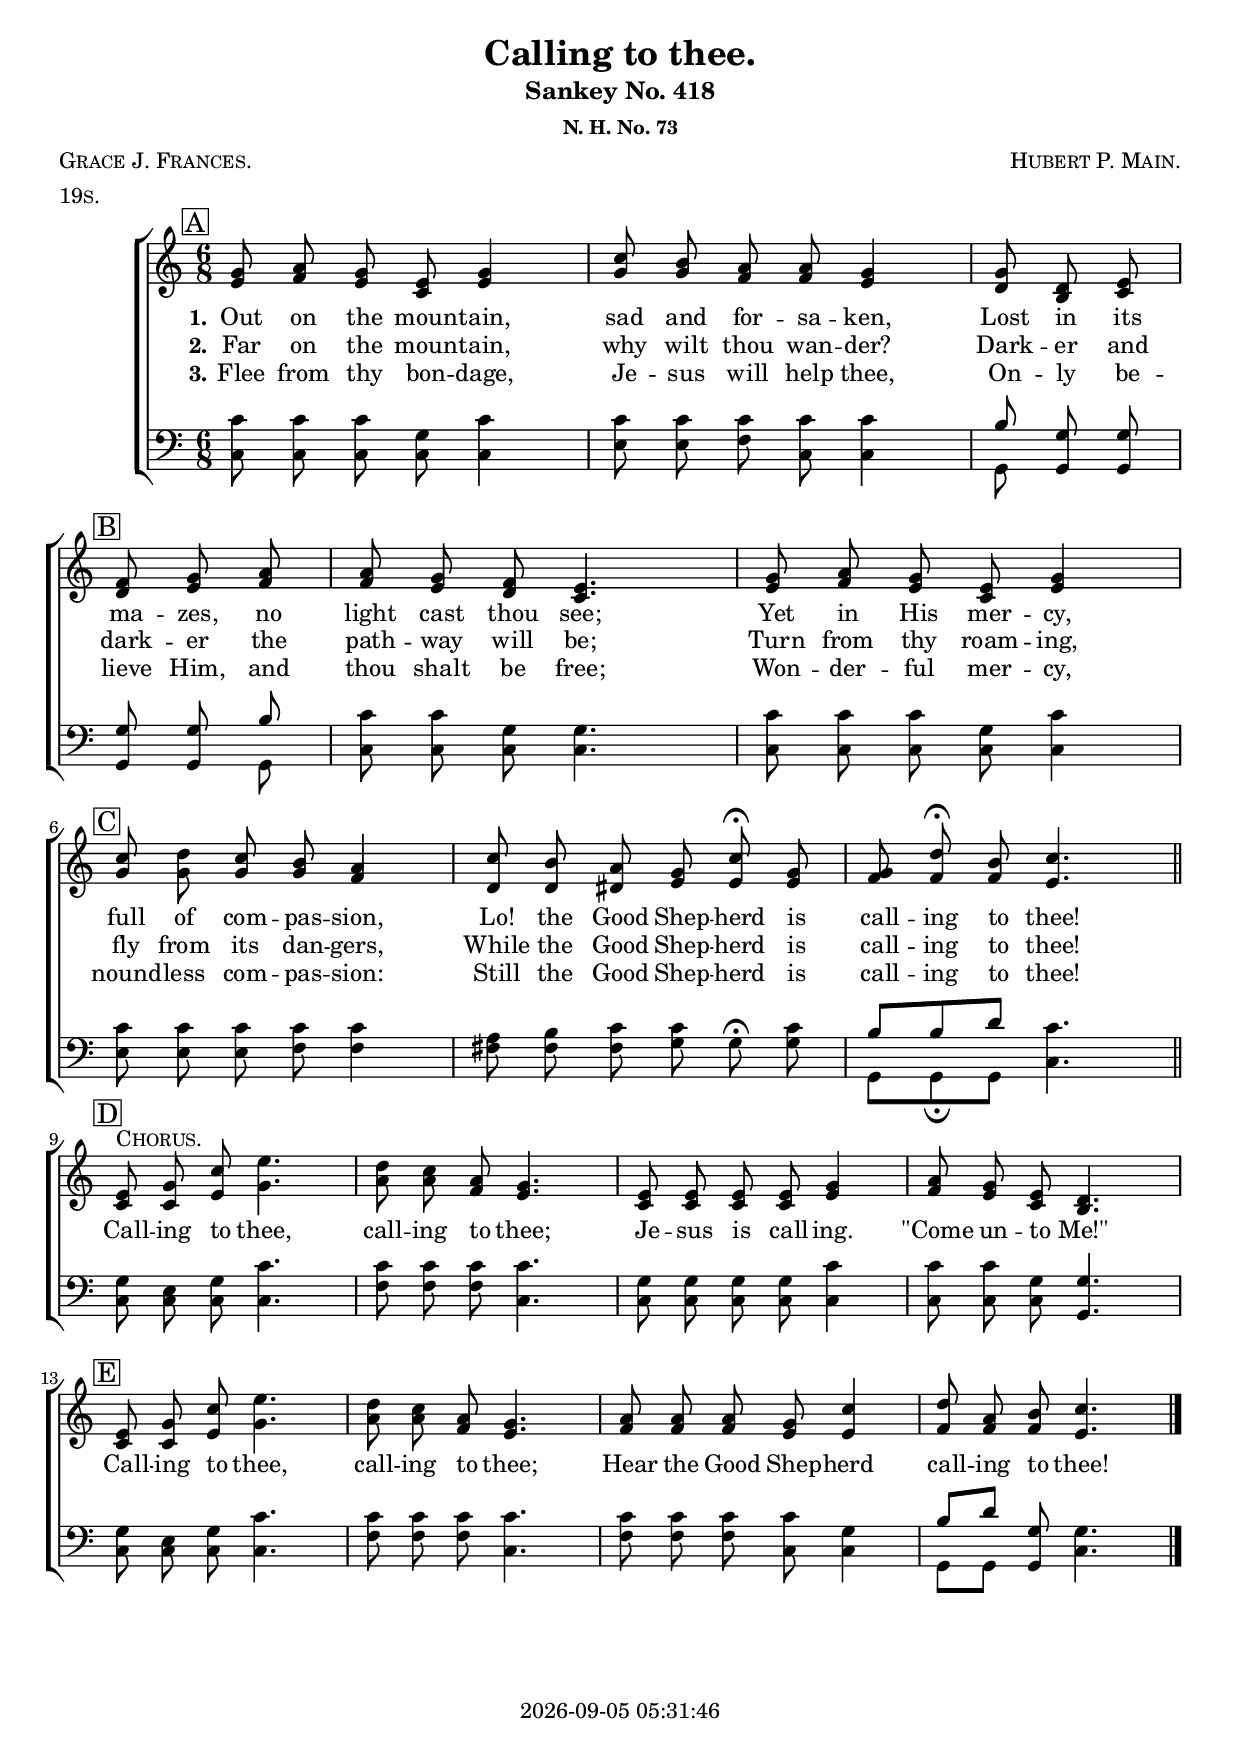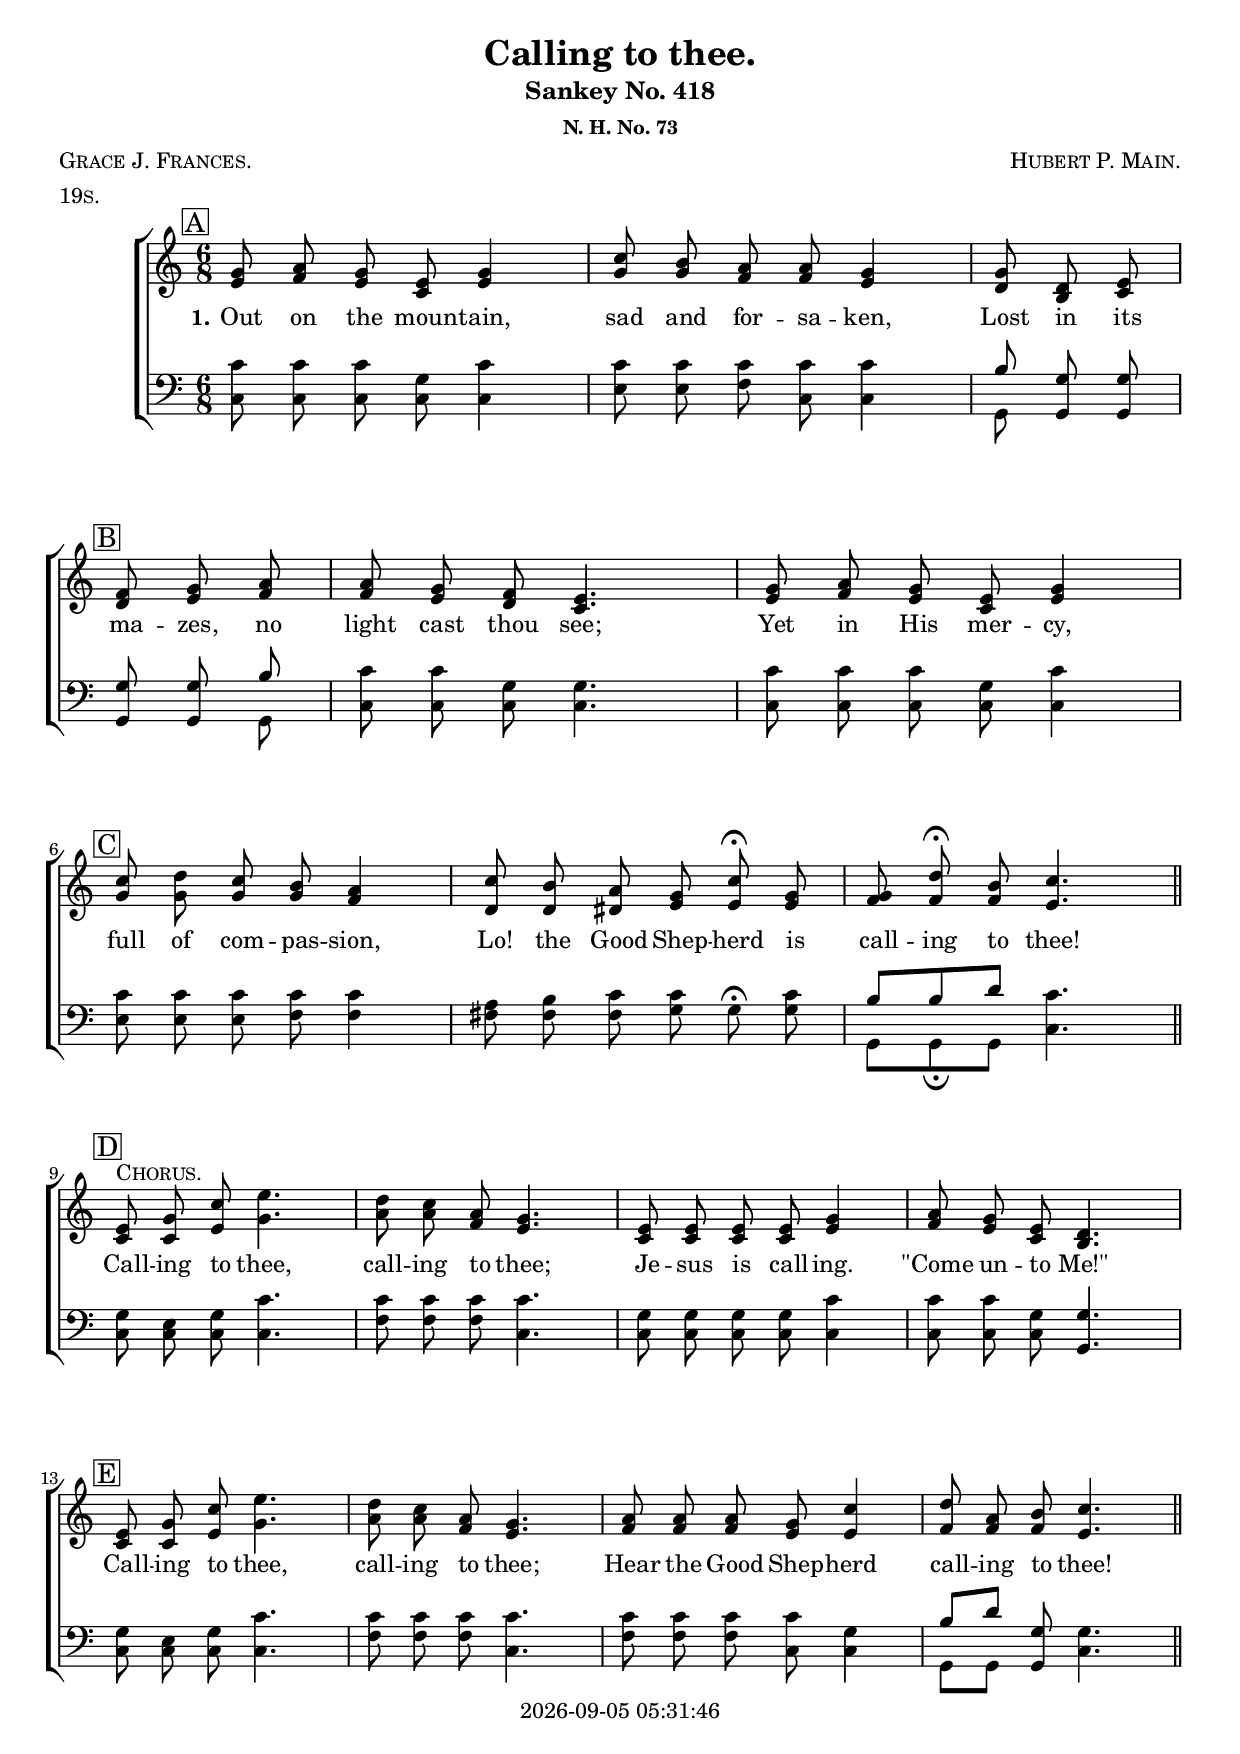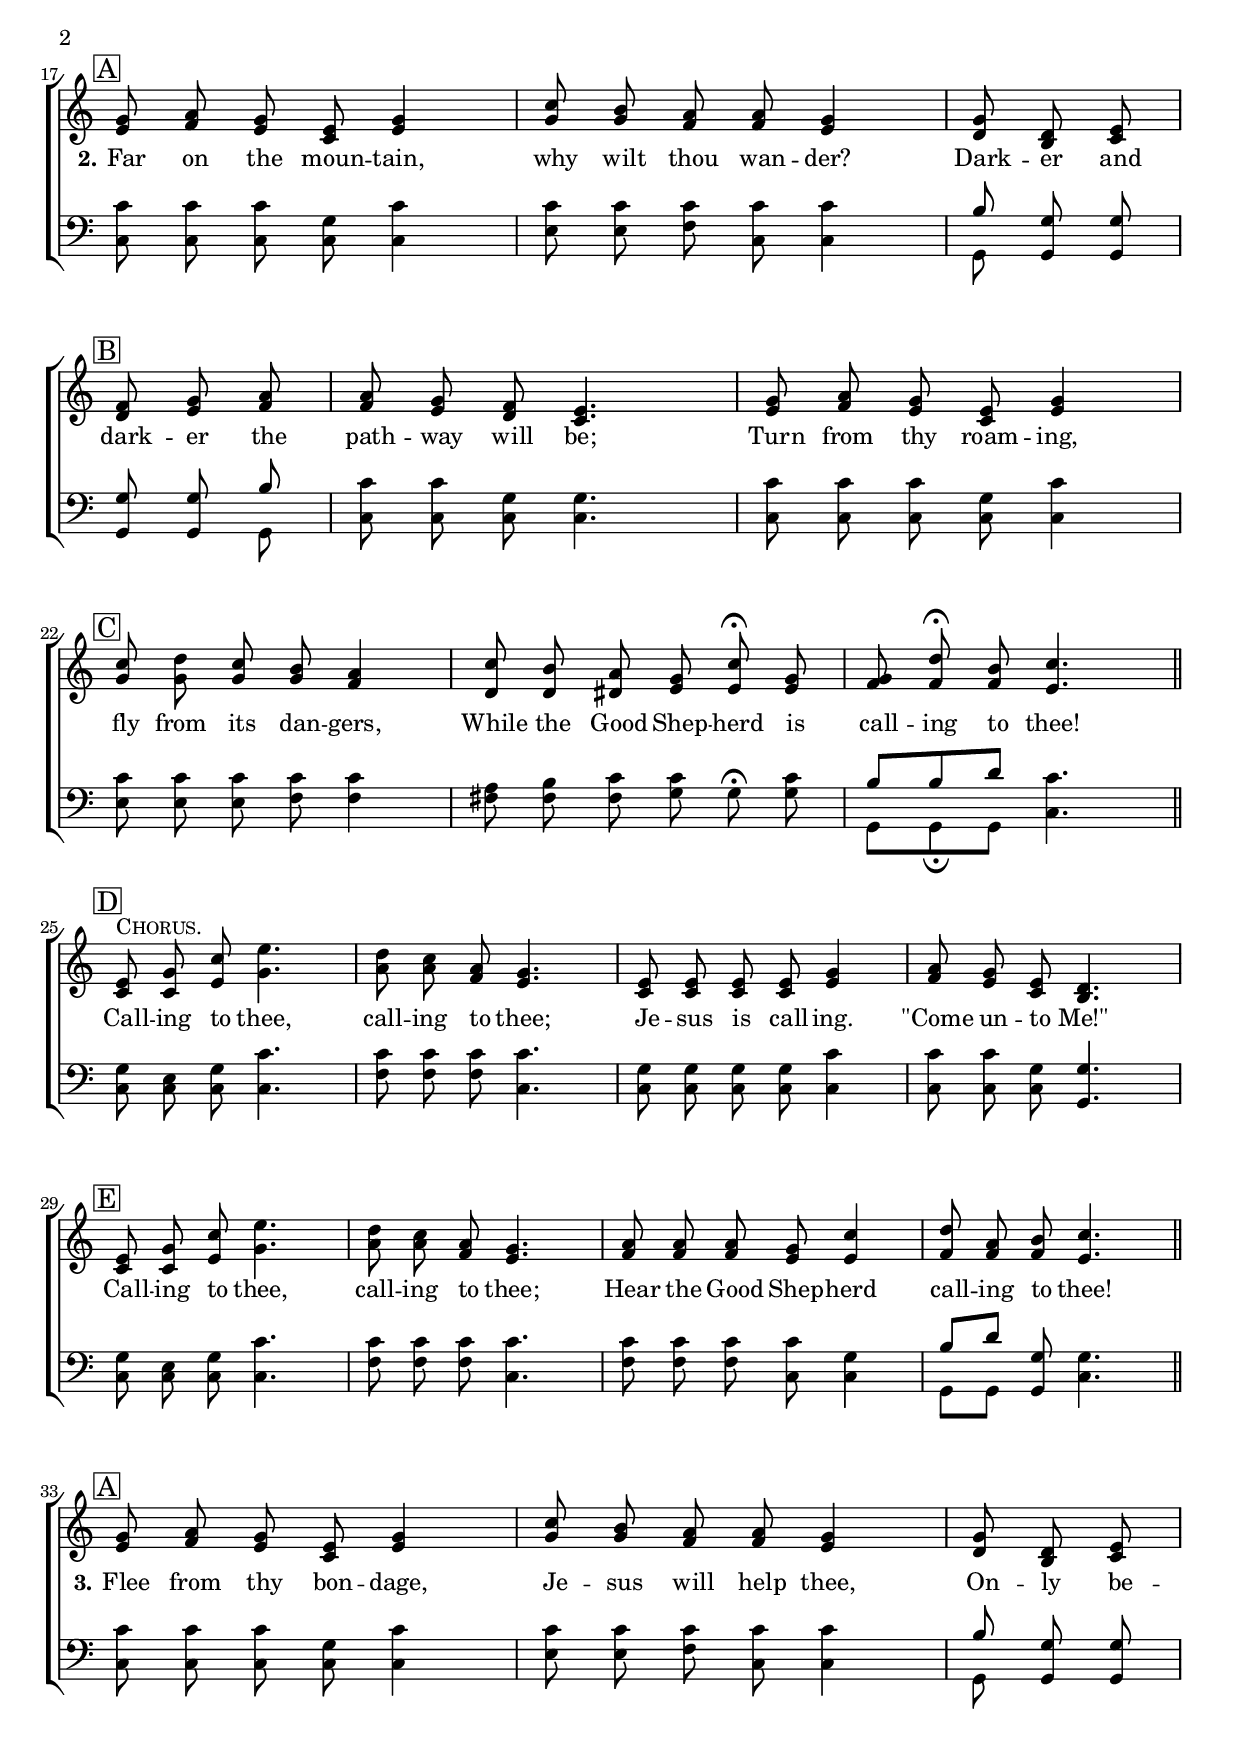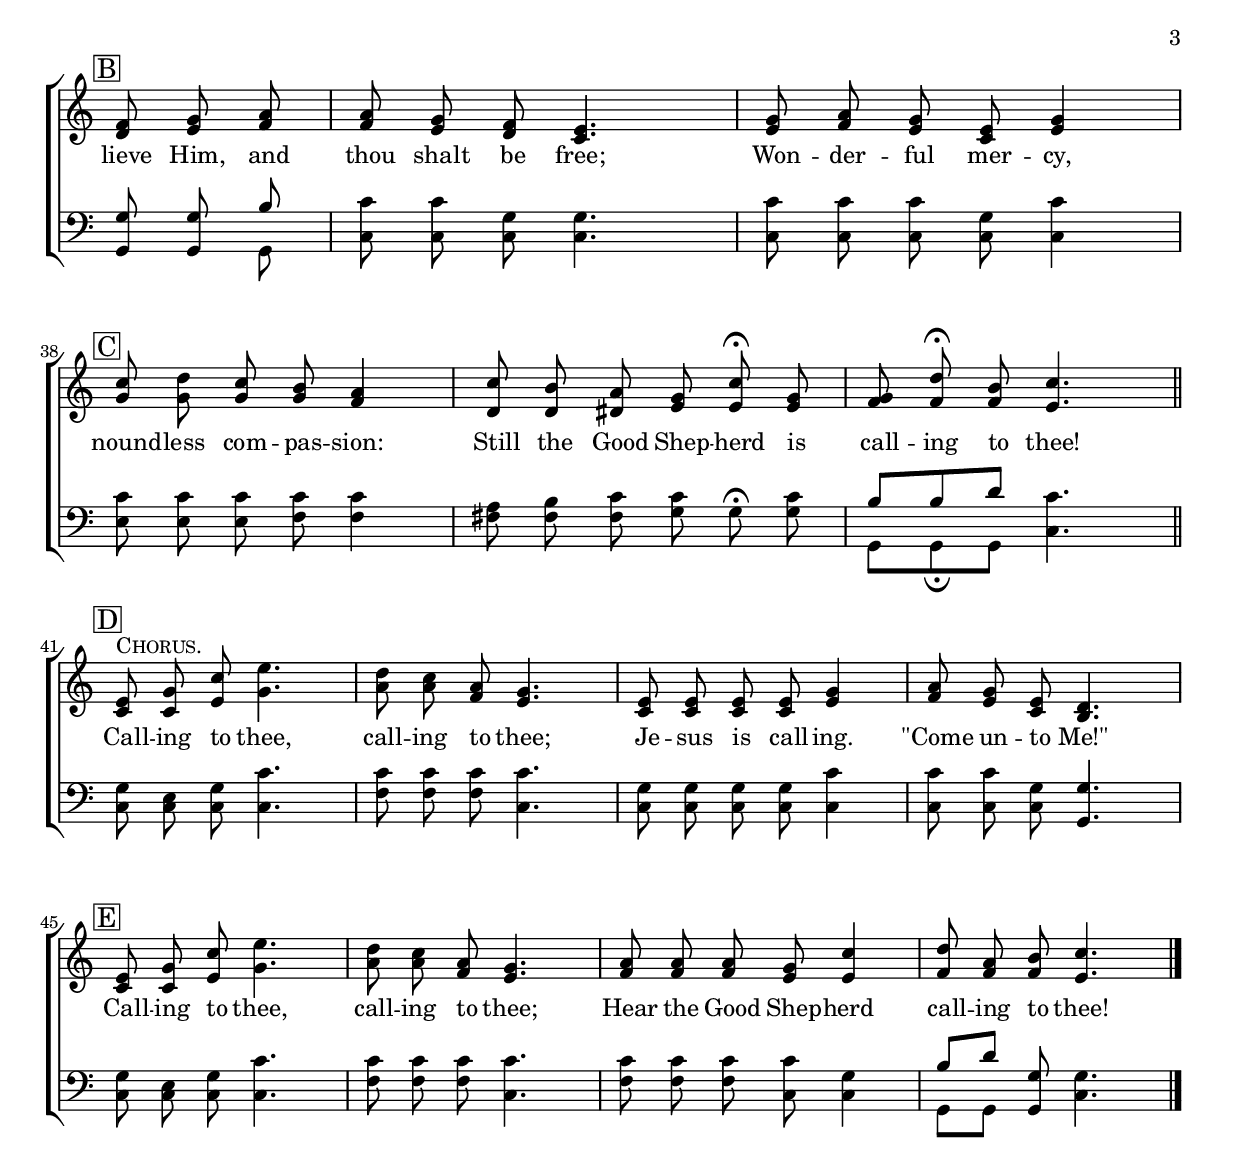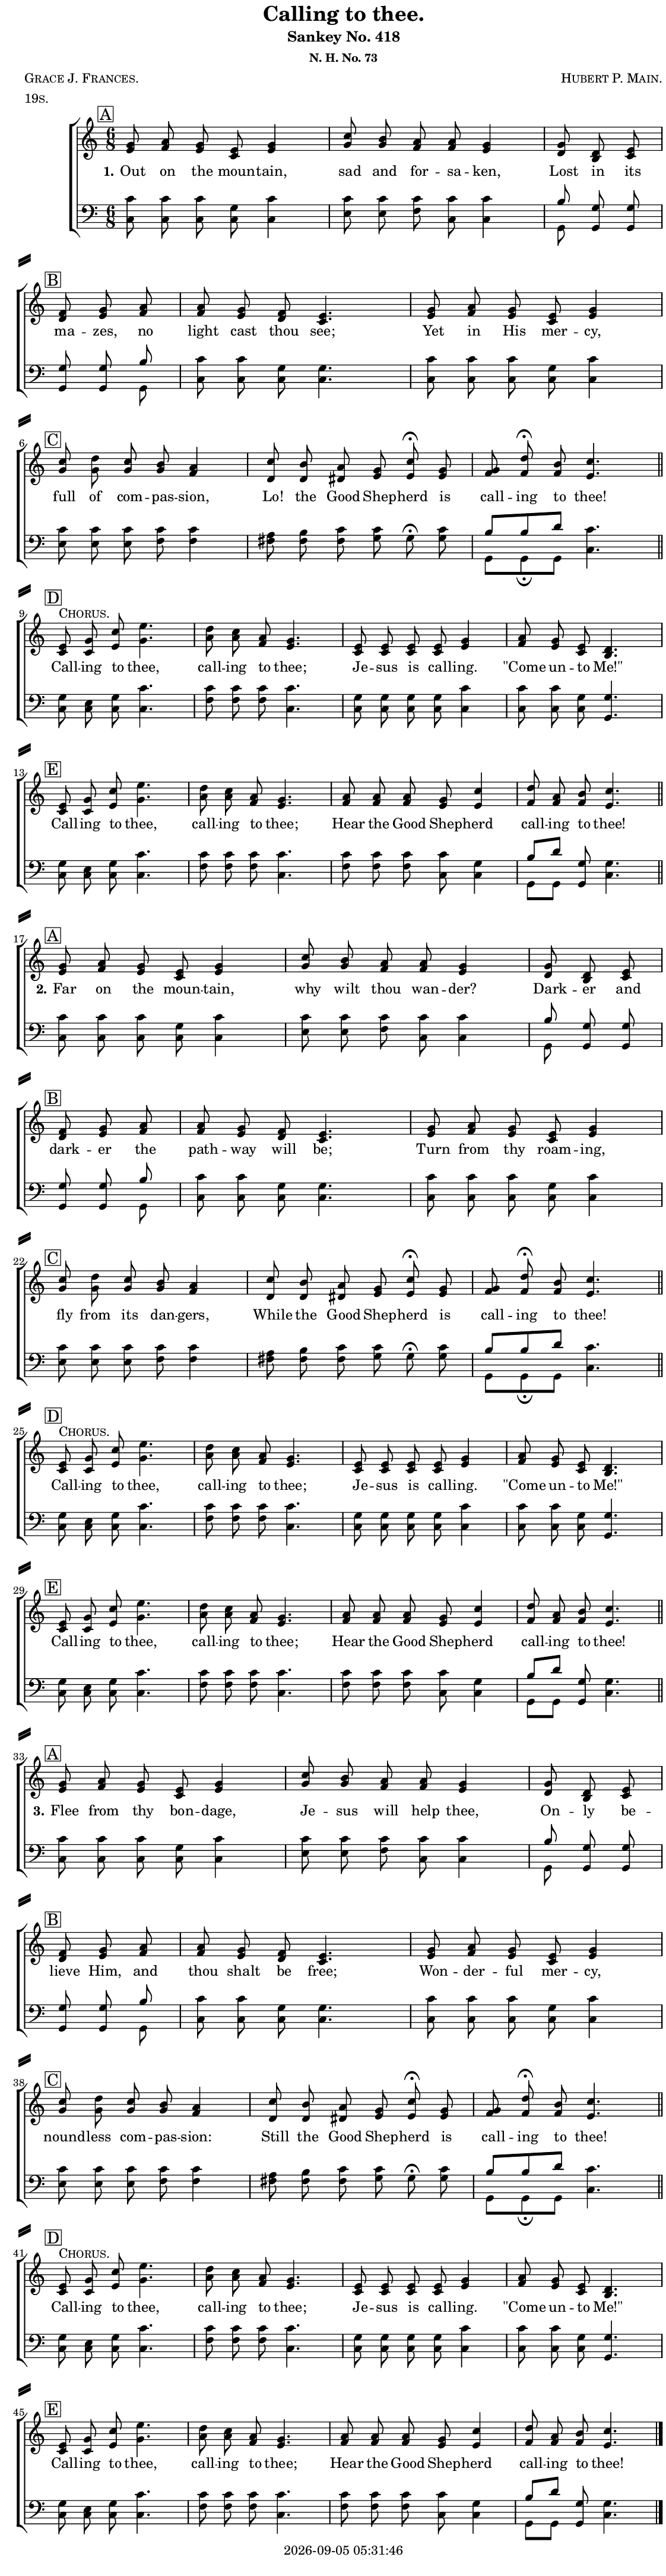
\version "2.22.1"

\include "articulate.ly"

today = #(strftime "%Y-%m-%d %H:%M:%S" (localtime (current-time)))

\header {
% centered at top
%  dedication  = "dedication"
  title       = "Calling to thee."
  subtitle    = "Sankey No. 418"
  subsubtitle = "N. H. No. 73"
%  instrument  = "instrument"
  
% arrangement of following lines:
%
%  poet    composer
%  meter   arranger
%  piece       opus

  composer    = \markup\smallCaps "Hubert P. Main."
%  arranger    = "arranger"
%  opus        = "opus"

  poet        = \markup\smallCaps "Grace J. Frances."
  meter       = \markup\smallCaps "19s."
%  piece       = \markup\smallCaps "piece"

% centered at bottom
% tagline     = "tagline" % default lilypond version
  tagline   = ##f
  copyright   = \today
}

#(set-global-staff-size 19)

global = {
  \key c \major
  \time 6/8
}

RehearsalTrack = {
% \set Score.currentBarNumber = #5
  \mark \markup { \box "A" }     s2.*2 s4.
  \mark \markup { \box "B" } s4. s2.*2
  \mark \markup { \box "C" }     s2.*3
  \mark \markup { \box "D" }     s2.*4
  \mark \markup { \box "E" }     s2.*4
}

TempoTrack = {
  \set Score.tempoHideNote = ##t
  \tempo 4=120
}

nl = { \bar "||" \break }

soprano = \relative {
  \autoBeamOff
  g'8 a g e g4
  c8 b a a g4
  g8 d e \bar "|" \break f8 g a
  a8 g f e4. % B
  g8 a g e g4
  c8 d c b a4 % C
  c8 b a g c\fermata g
  g8 d'\fermata b c4. \bar "||" \break
  e,8^\markup\smallCaps Chorus. g c e4. % D
  d8 c a g4.
  e8 8 8 8 g4
  a8 g e d4.
  e8 g c e4. % E
  d8 c a g4.
  a8 8 8 g c4
  d8 a b c4.
}

alto = \relative {
  \autoBeamOff
  e'8 f e c e4
  g8 8 f f e4
  d8 b c d e f
  f8 e d c4. % B
  e8 f e c e4
  g8 8 8 8 f4 % C
  d8 8 dis e e\fermata e
  f8 8\fermata 8 e4.
  c8 8 e g4. % D
  a8 8 f e4.
  c8 8 8 8 e4
  f8 e c b4.
  c8 8 e g4. % E
  a8 8 f e4.
  f8 8 8 e8 4
  f8 8 8 e4.
}

tenor = \relative {
  \autoBeamOff
  c'8 8 8 g c4
  c8 8 8 8 4
  b8 g g g g b
  c8 8 g8 4. % B
  c8 8 8 g c4
  c8 8 8 8 4 % C
  a8 b c c g\fermata c
  b8 8 d c4.
  g8 e g c4. % D
  c8 8 8 4.
  g8 8 8 8 c4
  c8 8 g8 4.
  g8 e g c4. % E
  c8 8 8 4.
  c8 8 8 8 g4
  b8 d g,8 4.
}

bass = \relative {
  \autoBeamOff
  c8 8 8 8 4
  e8 8 f c c4
  g8 8 8 8 8 8
  c8 8 8 4. % B
  c8 8 8 8 4
  e8 8 8 f8 4 % C
  fis8 8 8 g g\fermata g
  g,8 8\fermata 8 c4.
  c8 8 8 4. % D
  f8 8 8 c4.
  c8 8 8 8 4
  c8 8 8 g4.
  c8 8 8 4. % E
  f8 8 8 c4.
  f8 8 8 c8 4
  g8 8 8 c4.
}

nom  = {   \set ignoreMelismata = ##t }
yesm = { \unset ignoreMelismata       }

chorus = \lyricmode {
  Call -- ing to thee, call -- ing to thee;
  Je -- sus is call -- ing. "\"Come" un -- to "Me!\""
  Call -- ing to thee, call -- ing to thee;
  Hear the Good Shep -- herd call -- ing to thee!
}

chorusMen = \lyricmode {
}

verses = 3

wordsOne = \lyricmode {
  \set stanza = "1."
  Out on the moun -- tain, sad and for -- sa -- ken,
  Lost in its ma -- zes, no light cast thou see;
  Yet in His mer -- cy, full of com -- pas -- sion,
  Lo! the Good Shep -- herd is call -- ing to thee!
}
  
wordsTwo = \lyricmode {
  \set stanza = "2."
  Far on the moun -- tain, why wilt thou wan -- der?
  Dark -- er and dark -- er the path -- way will be;
  Turn from thy roam -- ing, fly from its dan -- gers,
  While the Good Shep -- herd is call -- ing to thee!
}
  
wordsThree = \lyricmode {
  \set stanza = "3."
  Flee from thy bon -- dage, Je -- sus will help thee,
  On -- ly be -- lieve Him, and thou shalt be free;
  Won -- der -- ful mer -- cy, nound -- less com -- pas -- sion:
  Still the Good Shep -- herd is call -- ing to thee!
}
  
wordsMidi = \lyricmode {
  \set stanza = "1."
  "Out " "on " "the " moun "tain, " "sad " "and " for sa "ken, "
  "\nLost " "in " "its " ma "zes, " "no " "light " "cast " "thou " "see; "
  "\nYet " "in " "His " mer "cy, " "full " "of " com pas "sion, "
  "\nLo! " "the " "Good " Shep "herd " "is " call "ing " "to " "thee! "
  "\nCall" "ing " "to " "thee, " call "ing " "to " "thee; "
  "\nJe" "sus " "is " call "ing. " "\"Come " un "to " "Me!\" "
  "\nCall" "ing " "to " "thee, " call "ing " "to " "thee; "
  "\nHear " "the " "Good " Shep "herd " call "ing " "to " "thee! "

  \set stanza = "2."
  "\nFar " "on " "the " moun "tain, " "why " "wilt " "thou " wan "der? "
  "\nDark" "er " "and " dark "er " "the " path "way " "will " "be; "
  "\nTurn " "from " "thy " roam "ing, " "fly " "from " "its " dan "gers, "
  "\nWhile " "the " "Good " Shep "herd " "is " call "ing " "to " "thee! "
  "\nCall" "ing " "to " "thee, " call "ing " "to " "thee; "
  "\nJe" "sus " "is " call "ing. " "\"Come " un "to " "Me!\" "
  "\nCall" "ing " "to " "thee, " call "ing " "to " "thee; "
  "\nHear " "the " "Good " Shep "herd " call "ing " "to " "thee! "

  \set stanza = "3."
  "\nFlee " "from " "thy " bon "dage, " Je "sus " "will " "help " "thee, "
  "\nOn" "ly " be "lieve " "Him, " "and " "thou " "shalt " "be " "free; "
  "\nWon" der "ful " mer "cy, " nound "less " com pas "sion: "
  "\nStill " "the " "Good " Shep "herd " "is " call "ing " "to " "thee! "
  "\nCall" "ing " "to " "thee, " call "ing " "to " "thee; "
  "\nJe" "sus " "is " call "ing. " "\"Come " un "to " "Me!\" "
  "\nCall" "ing " "to " "thee, " call "ing " "to " "thee; "
  "\nHear " "the " "Good " Shep "herd " call "ing " "to " "thee! "
}

wordsMidiMen = \lyricmode {
}

\book {
  \bookOutputSuffix "midi"
  \score {
%    \articulate
        \new ChoirStaff <<
                                % Soprano staff
          \new Staff = soprano
          <<
            \new Voice { \repeat unfold \verses \TempoTrack     }
            \new Voice { \global \repeat unfold \verses \soprano \bar "|." }
            \addlyrics \wordsMidi
          >>
                                % Alto staff
          \new Staff = alto
          <<
            \new Voice { \global \repeat unfold \verses { \alto \nl } \bar "|." }
          >>
                                % Tenor staff
          \new Staff = tenor
          <<
            \clef "treble_8"
            \new Voice { \global \repeat unfold \verses \tenor }
            \addlyrics \wordsMidiMen
          >>
                                % Bass staff
          \new Staff = bass
          <<
            \clef "bass"
            \new Voice { \global \repeat unfold \verses \bass }
          >>
        >>
    \midi {}
  }
}

\book {
  \bookOutputSuffix "repeat"
  \score {
        \new ChoirStaff <<
                                  % Joint soprano/alto staff
          \new Staff = women \with { printPartCombineTexts = ##f }
          <<
            \new Voice \RehearsalTrack
            \new Voice \TempoTrack
            \new NullVoice = "aligner" \soprano
            \new Voice \partCombine { \global \soprano \bar "|." } { \global \alto }
            \new Lyrics \lyricsto "aligner" { \wordsOne \chorus }
            \new Lyrics \lyricsto "aligner"   \wordsTwo
            \new Lyrics \lyricsto "aligner"   \wordsThree
          >>
                                  % Joint tenor/bass staff
          \new Staff = men \with { printPartCombineTexts = ##f }
          <<
            \clef "bass"
            \new Voice \partCombine { \global \tenor } { \global \bass }
            \new NullVoice = alignerT { \tenor }
          >>
          \new Lyrics \with {alignAboveContext = men} \lyricsto alignerT \chorusMen
        >>
    \layout {
      indent = 1.5\cm
      \pointAndClickOff
      \context {
        \Staff \RemoveAllEmptyStaves
      }
    }
  }
}

\book {
  \bookOutputSuffix "single"
  \score {
        \new ChoirStaff <<
                                  % Joint soprano/alto staff
          \new Staff = women \with { printPartCombineTexts = ##f }
          <<
            \new Voice { \repeat unfold \verses \RehearsalTrack }
            \new Voice { \repeat unfold \verses \TempoTrack }
            \new NullVoice = "aligner" { \repeat unfold \verses \soprano }
            \new Voice \partCombine { \global \repeat unfold \verses \soprano \bar "|." }
                                    { \global \repeat unfold \verses { \alto \nl } \bar "|." }
            \new Lyrics \lyricsto "aligner" { \wordsOne   \chorus
                                              \wordsTwo   \chorus
                                              \wordsThree \chorus
                                            }
          >>
                                  % Joint tenor/bass staff
          \new Staff = men \with { printPartCombineTexts = ##f }
          <<
            \clef "bass"
            \new Voice \partCombine { \global \repeat unfold \verses \tenor }
                                    { \global \repeat unfold \verses \bass }
            \new NullVoice = alignerT { \repeat unfold \verses \tenor }
          >>
          \new Lyrics \with {alignAboveContext = men} \lyricsto alignerT { \repeat unfold \verses \chorusMen }
        >>
    \layout {
      indent = 1.5\cm
      \pointAndClickOff
      \context {
        \Staff \RemoveAllEmptyStaves
      }
    }
  }
}

\book {
  \bookOutputSuffix "singlepage"
  \paper {
    top-margin = 0
    left-margin = 7
    right-margin = 1
    paper-width = 190\mm
    page-breaking = #ly:one-page-breaking
    system-system-spacing.basic-distance = #15
    system-separator-markup = \slashSeparator
  }
  \score {
        \new ChoirStaff <<
                                  % Joint soprano/alto staff
          \new Staff = women \with { printPartCombineTexts = ##f }
          <<
            \new Voice { \repeat unfold \verses \RehearsalTrack }
            \new Voice { \repeat unfold \verses \TempoTrack }
            \new NullVoice = "aligner" { \repeat unfold \verses \soprano }
            \new Voice \partCombine { \global \repeat unfold \verses \soprano \bar "|." }
                                    { \global \repeat unfold \verses { \alto \nl } \bar "|." }
            \new Lyrics \lyricsto "aligner" { \wordsOne   \chorus
                                              \wordsTwo   \chorus
                                              \wordsThree \chorus
                                            }
          >>
                                  % Joint tenor/bass staff
          \new Staff = men \with { printPartCombineTexts = ##f }
          <<
            \clef "bass"
            \new Voice \partCombine { \global \repeat unfold \verses \tenor }
                                    { \global \repeat unfold \verses \bass }
            \new NullVoice = alignerT { \repeat unfold \verses \tenor }
          >>
          \new Lyrics \with {alignAboveContext = men} \lyricsto alignerT { \repeat unfold \verses \chorusMen }
        >>
    \layout {
      indent = 1.5\cm
      \pointAndClickOff
      \context {
        \Staff \RemoveAllEmptyStaves
      }
    }
  }
}
